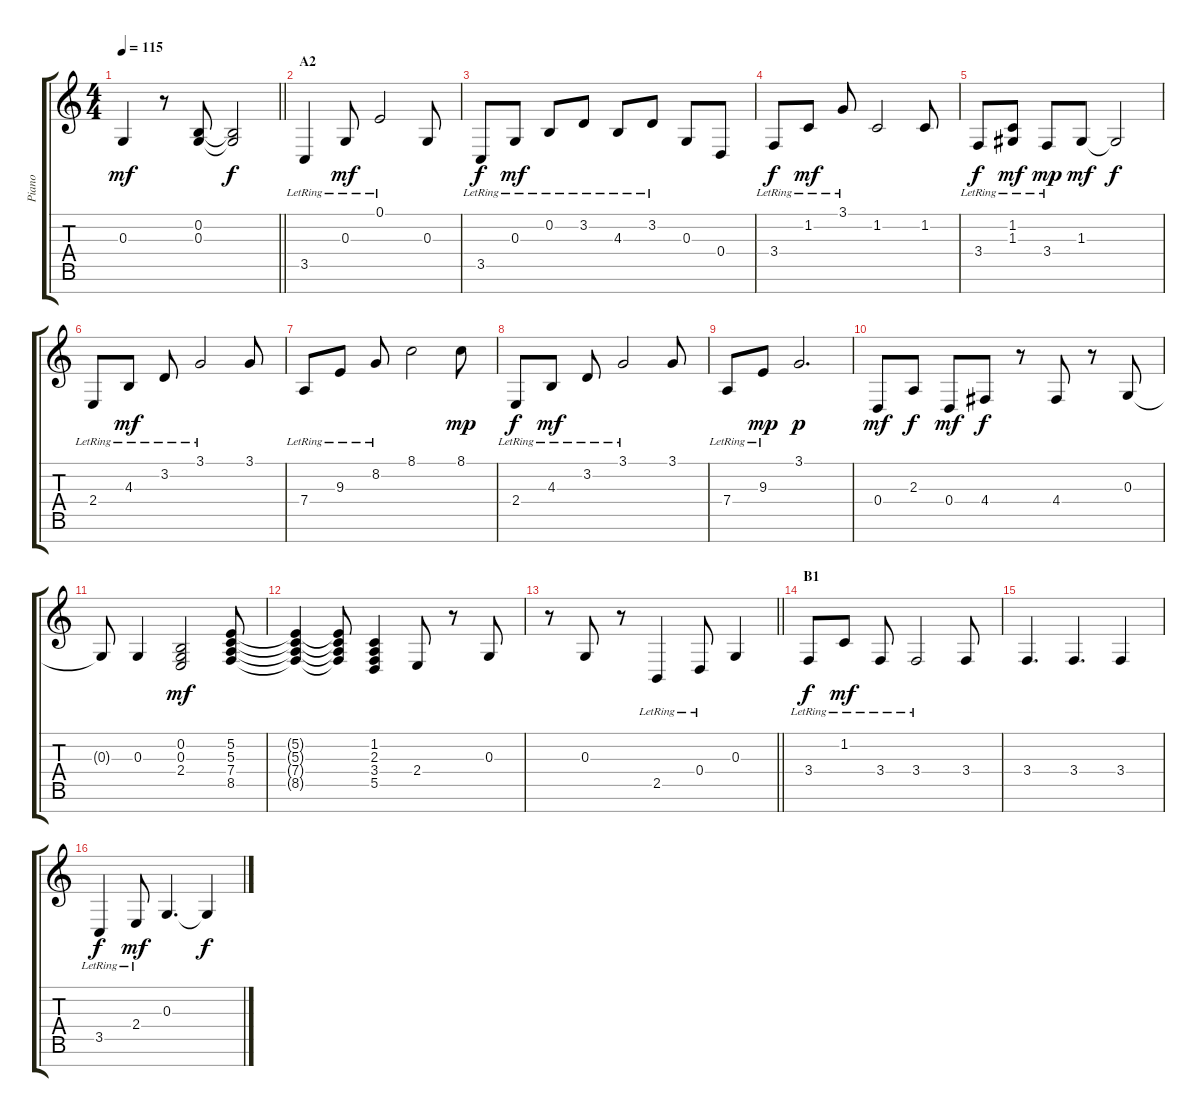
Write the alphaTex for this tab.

\track ("Piano" "Piano") {instrument acousticgrandpiano}
\staff {score tabs}
\tuning (E4 B3 G3 D3 A2 E2 B1) {hide}
\ts (4 4)
\tempo 115
\clef g2
\barLineRight lightlight
\ks c
0.3.4{dy mf} r.8 (0.2 0.3).8 (0.2{t} 0.3{t}).2{dy f} |
\section ("" "A2")
3.5{lr}.4 0.3{lr}.8{dy mf} 0.1{lr}.2 0.3.8 |
3.5{lr}.8{dy f} 0.3{lr}.8{dy mf} 0.2{lr}.8 3.2{lr}.8 4.3{lr}.8 3.2{lr}.8 0.3.8 0.4.8 |
3.4{lr}.8{dy f} 1.2{lr}.8{dy mf} 3.1{lr}.8 1.2.2 1.2.8 |
3.4{lr}.8{dy f} (1.2{lr} 1.3{lr}).8{dy mf} 3.4{lr}.8{dy mp} 1.3.8{dy mf} 1.3{t}.2{dy f} |
2.4{lr}.8 4.3{lr}.8{dy mf} 3.2{lr}.8 3.1{lr}.2 3.1.8 |
7.4{lr}.8 9.3{lr}.8 8.2{lr}.8 8.1.2 8.1.8{dy mp} |
2.4{lr}.8{dy f} 4.3{lr}.8{dy mf} 3.2{lr}.8 3.1{lr}.2 3.1.8 |
7.4{lr}.8 9.3{lr}.8{dy mp} 3.1.2{d dy p} |
0.4.8{dy mf} 2.3.8{dy f} 0.4.8{dy mf} 4.4.8{dy f} r.8 4.4.8 r.8 0.3.8 |
0.3{t}.8 0.3.4 (0.2 0.3 2.4).2{dy mf} (5.2 5.3 7.4 8.5).8 |
(5.2{t} 5.3{t} 7.4{t} 8.5{t}).4 (5.2{t} 5.3{t} 7.4{t} 8.5{t}).8 (1.2 2.3 3.4 5.5).4 2.4.8 r.8 0.3.8 |
\barLineRight lightlight
r.8 0.3.8 r.8 2.5{lr}.4 0.4{lr}.8 0.3.4 |
\section ("" "B1")
3.4{lr}.8{dy f} 1.2{lr}.8{dy mf} 3.4{lr}.8 3.4{lr}.2 3.4.8 |
3.4.4{d} 3.4.4{d} 3.4.4 |
3.5{lr}.4{dy f} 2.4{lr}.8{dy mf} 0.3.4{d} 0.3{t}.4{dy f}
